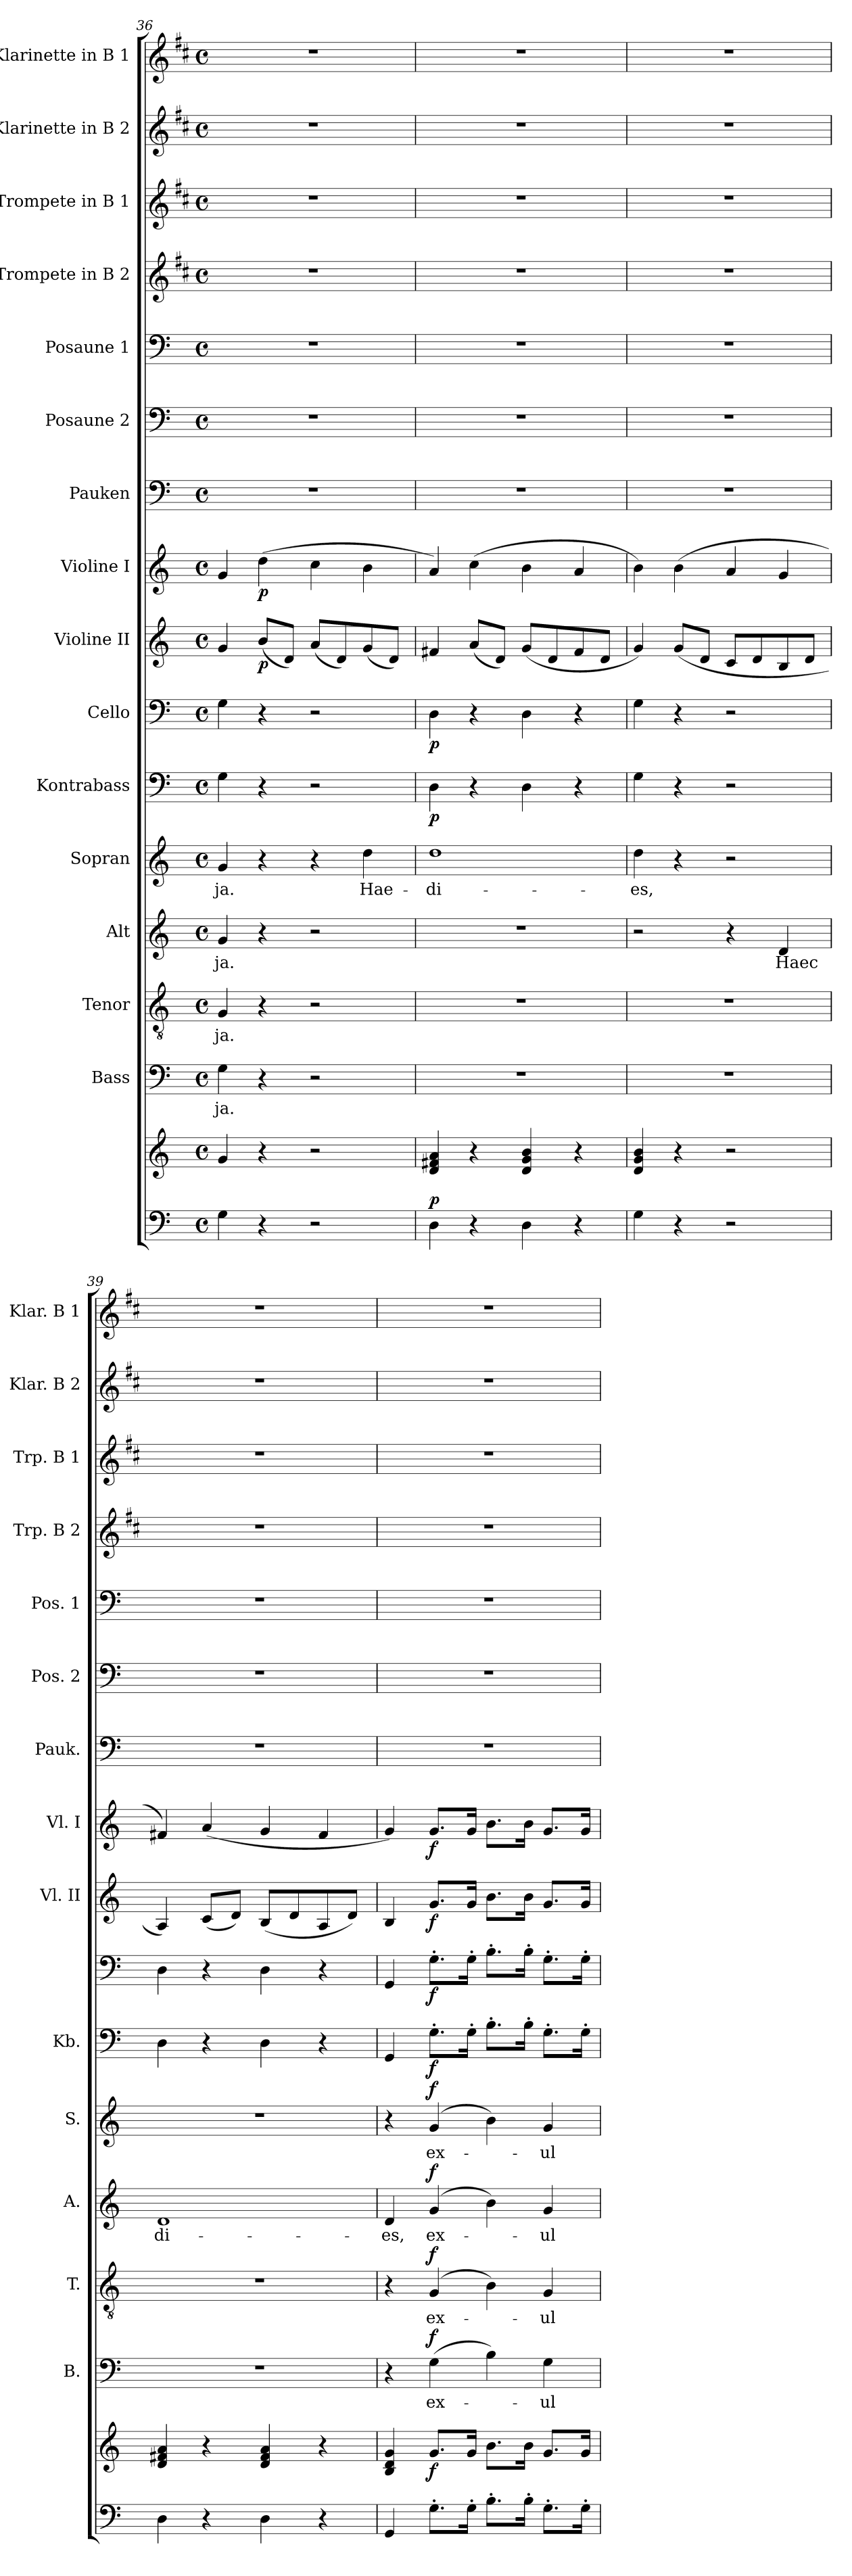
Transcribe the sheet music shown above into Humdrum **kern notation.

**kern	**kern	**dynam	**kern	**text	**dynam	**kern	**text	**dynam	**kern	**text	**dynam	**kern	**text	**dynam	**kern	**dynam	**kern	**dynam	**kern	**dynam	**kern	**dynam	**kern	**kern	**kern	**kern	**kern	**kern	**kern
*part16	*part16	*part16	*part15	*part15	*part15	*part14	*part14	*part14	*part13	*part13	*part13	*part12	*part12	*part12	*part11	*part11	*part10	*part10	*part9	*part9	*part8	*part8	*part7	*part6	*part5	*part4	*part3	*part2	*part1
*staff17	*staff16	*staff16/17	*staff15	*staff15	*staff15	*staff14	*staff14	*staff14	*staff13	*staff13	*staff13	*staff12	*staff12	*staff12	*staff11	*staff11	*staff10	*staff10	*staff9	*staff9	*staff8	*staff8	*staff7	*staff6	*staff5	*staff4	*staff3	*staff2	*staff1
*	*	*	*I"Bass	*	*	*I"Tenor	*	*	*I"Alt	*	*	*I"Sopran	*	*	*I"Kontrabass	*	*I"Cello	*	*I"Violine II	*	*I"Violine I	*	*I"Pauken	*I"Posaune 2	*I"Posaune 1	*I"Trompete in B 2	*I"Trompete in B 1	*I"Klarinette in B 2	*I"Klarinette in B 1
*	*	*	*I'B.	*	*	*I'T.	*	*	*I'A.	*	*	*I'S.	*	*	*I'Kb.	*	*	*	*I'Vl. II	*	*I'Vl. I	*	*I'Pauk.	*I'Pos. 2	*I'Pos. 1	*I'Trp. B 2	*I'Trp. B 1	*I'Klar. B 2	*I'Klar. B 1
*clefF4	*clefG2	*	*clefF4	*	*	*clefGv2	*	*	*clefG2	*	*	*clefG2	*	*	*clefF4	*	*clefF4	*	*clefG2	*	*clefG2	*	*clefF4	*clefF4	*clefF4	*clefG2	*clefG2	*clefG2	*clefG2
*	*	*	*	*	*	*	*	*	*	*	*	*	*	*	*ITrd7c12	*	*	*	*	*	*	*	*	*	*	*ITrd1c2	*ITrd1c2	*ITrd1c2	*ITrd1c2
*k[]	*k[]	*	*k[]	*	*	*k[]	*	*	*k[]	*	*	*k[]	*	*	*k[]	*	*k[]	*	*k[]	*	*k[]	*	*k[]	*k[]	*k[]	*k[]	*k[]	*k[]	*k[]
*C:	*C:	*	*C:	*	*	*C:	*	*	*C:	*	*	*C:	*	*	*C:	*	*C:	*	*C:	*	*C:	*	*C:	*C:	*C:	*C:	*C:	*C:	*C:
*M4/4	*M4/4	*	*M4/4	*	*	*M4/4	*	*	*M4/4	*	*	*M4/4	*	*	*M4/4	*	*M4/4	*	*M4/4	*	*M4/4	*	*M4/4	*M4/4	*M4/4	*M4/4	*M4/4	*M4/4	*M4/4
*met(c)	*met(c)	*	*met(c)	*	*	*met(c)	*	*	*met(c)	*	*	*met(c)	*	*	*met(c)	*	*met(c)	*	*met(c)	*	*met(c)	*	*met(c)	*met(c)	*met(c)	*met(c)	*met(c)	*met(c)	*met(c)
=36	=36	=36	=36	=36	=36	=36	=36	=36	=36	=36	=36	=36	=36	=36	=36	=36	=36	=36	=36	=36	=36	=36	=36	=36	=36	=36	=36	=36	=36
!	!	!	!	!LO:LY:b	!	!	!LO:LY:b	!	!	!LO:LY:b	!	!	!LO:LY:b	!	!	!	!	!	!	!	!	!	!	!	!	!	!	!	!
4G\	4g/	.	4G\	-ja.	.	4G/	-ja.	.	4g/	-ja.	.	4g/	-ja.	.	4GG\	.	4G\	.	4g/	.	4g/	.	1r	1r	1r	1r	1r	1r	1r
!	!	!	!	!	!	!	!	!	!	!	!	!	!	!	!	!	!	!	!	!LO:DY:b	!	!LO:DY:b	!	!	!	!	!	!	!
4r	4r	.	4r	.	.	4r	.	.	4r	.	.	4r	.	.	4r	.	4r	.	(<8b/L	p	(>4dd\	p	.	.	.	.	.	.	.
.	.	.	.	.	.	.	.	.	.	.	.	.	.	.	.	.	.	.	8d/J)	.	.	.	.	.	.	.	.	.	.
2r	2r	.	2r	.	.	2r	.	.	2r	.	.	4r	.	.	2r	.	2r	.	(<8a/L	.	4cc\	.	.	.	.	.	.	.	.
.	.	.	.	.	.	.	.	.	.	.	.	.	.	.	.	.	.	.	8d/)	.	.	.	.	.	.	.	.	.	.
!	!	!	!	!	!	!	!	!	!	!	!	!	!LO:LY:b	!	!	!	!	!	!	!	!	!	!	!	!	!	!	!	!
.	.	.	.	.	.	.	.	.	.	.	.	4dd\	Hae-	.	.	.	.	.	(<8g/	.	4b\	.	.	.	.	.	.	.	.
.	.	.	.	.	.	.	.	.	.	.	.	.	.	.	.	.	.	.	8d/J)	.	.	.	.	.	.	.	.	.	.
=37	=37	=37	=37	=37	=37	=37	=37	=37	=37	=37	=37	=37	=37	=37	=37	=37	=37	=37	=37	=37	=37	=37	=37	=37	=37	=37	=37	=37	=37
!	!	!LO:DY:a=2	!	!	!	!	!	!	!	!	!	!	!LO:LY:b	!	!	!LO:DY:b	!	!LO:DY:b	!	!	!	!	!	!	!	!	!	!	!
4D\	4d/ 4f#X/ 4a/	p	1r	.	.	1r	.	.	1r	.	.	1dd	-di-	.	4DD\	p	4D\	p	4f#X/	.	4a/)	.	1r	1r	1r	1r	1r	1r	1r
4r	4r	.	.	.	.	.	.	.	.	.	.	.	.	.	4r	.	4r	.	(<8a/L	.	(>4cc\	.	.	.	.	.	.	.	.
.	.	.	.	.	.	.	.	.	.	.	.	.	.	.	.	.	.	.	8d/J)	.	.	.	.	.	.	.	.	.	.
4D\	4d/ 4g/ 4b/	.	.	.	.	.	.	.	.	.	.	.	.	.	4DD\	.	4D\	.	(<8g/L	.	4b\	.	.	.	.	.	.	.	.
.	.	.	.	.	.	.	.	.	.	.	.	.	.	.	.	.	.	.	8d/	.	.	.	.	.	.	.	.	.	.
4r	4r	.	.	.	.	.	.	.	.	.	.	.	.	.	4r	.	4r	.	8f#/	.	4a/	.	.	.	.	.	.	.	.
.	.	.	.	.	.	.	.	.	.	.	.	.	.	.	.	.	.	.	8d/J	.	.	.	.	.	.	.	.	.	.
=38	=38	=38	=38	=38	=38	=38	=38	=38	=38	=38	=38	=38	=38	=38	=38	=38	=38	=38	=38	=38	=38	=38	=38	=38	=38	=38	=38	=38	=38
!	!	!	!	!	!	!	!	!	!	!	!	!	!LO:LY:b	!	!	!	!	!	!	!	!	!	!	!	!	!	!	!	!
4G\	4d/ 4g/ 4b/	.	1r	.	.	1r	.	.	2r	.	.	4dd\	-es,	.	4GG\	.	4G\	.	4g/)	.	4b\)	.	1r	1r	1r	1r	1r	1r	1r
4r	4r	.	.	.	.	.	.	.	.	.	.	4r	.	.	4r	.	4r	.	(<8g/L	.	(>4b\	.	.	.	.	.	.	.	.
.	.	.	.	.	.	.	.	.	.	.	.	.	.	.	.	.	.	.	8d/J	.	.	.	.	.	.	.	.	.	.
2r	2r	.	.	.	.	.	.	.	4r	.	.	2r	.	.	2r	.	2r	.	8c/L	.	4a/	.	.	.	.	.	.	.	.
.	.	.	.	.	.	.	.	.	.	.	.	.	.	.	.	.	.	.	8d/	.	.	.	.	.	.	.	.	.	.
!	!	!	!	!	!	!	!	!	!	!LO:LY:b	!	!	!	!	!	!	!	!	!	!	!	!	!	!	!	!	!	!	!
.	.	.	.	.	.	.	.	.	4d/	Haec	.	.	.	.	.	.	.	.	8B/	.	4g/	.	.	.	.	.	.	.	.
.	.	.	.	.	.	.	.	.	.	.	.	.	.	.	.	.	.	.	8d/J	.	.	.	.	.	.	.	.	.	.
!!LO:PB:g=z
=39	=39	=39	=39	=39	=39	=39	=39	=39	=39	=39	=39	=39	=39	=39	=39	=39	=39	=39	=39	=39	=39	=39	=39	=39	=39	=39	=39	=39	=39
!	!	!	!	!	!	!	!	!	!	!LO:LY:b	!	!	!	!	!	!	!	!	!	!	!	!	!	!	!	!	!	!	!
4D\	4d/ 4f#X/ 4a/	.	1r	.	.	1r	.	.	1d	di-	.	1r	.	.	4DD\	.	4D\	.	4A/)	.	4f#X/)	.	1r	1r	1r	1r	1r	1r	1r
4r	4r	.	.	.	.	.	.	.	.	.	.	.	.	.	4r	.	4r	.	(<8c/L	.	(<4a/	.	.	.	.	.	.	.	.
.	.	.	.	.	.	.	.	.	.	.	.	.	.	.	.	.	.	.	8d/J)	.	.	.	.	.	.	.	.	.	.
4D\	4d/ 4f#/ 4a/	.	.	.	.	.	.	.	.	.	.	.	.	.	4DD\	.	4D\	.	(<8B/L	.	4g/	.	.	.	.	.	.	.	.
.	.	.	.	.	.	.	.	.	.	.	.	.	.	.	.	.	.	.	8d/	.	.	.	.	.	.	.	.	.	.
4r	4r	.	.	.	.	.	.	.	.	.	.	.	.	.	4r	.	4r	.	8A/	.	4f#/	.	.	.	.	.	.	.	.
.	.	.	.	.	.	.	.	.	.	.	.	.	.	.	.	.	.	.	8d/J)	.	.	.	.	.	.	.	.	.	.
=40	=40	=40	=40	=40	=40	=40	=40	=40	=40	=40	=40	=40	=40	=40	=40	=40	=40	=40	=40	=40	=40	=40	=40	=40	=40	=40	=40	=40	=40
!	!	!	!	!	!	!	!	!	!	!LO:LY:b	!	!	!	!	!	!	!	!	!	!	!	!	!	!	!	!	!	!	!
4GG/	4B/ 4d/ 4g/	.	4r	.	.	4r	.	.	4d/	-es,	.	4r	.	.	4GGG/	.	4GG/	.	4B/	.	4g/)	.	1r	1r	1r	1r	1r	1r	1r
!	!	!LO:DY:b	!	!LO:LY:b	!LO:DY:a	!	!LO:LY:b	!LO:DY:a	!	!LO:LY:b	!LO:DY:a	!	!LO:LY:b	!LO:DY:a	!	!LO:DY:b	!	!LO:DY:b	!	!LO:DY:b	!	!LO:DY:b	!	!	!	!	!	!	!
8.G'>\L	8.g/L	f	(>4G\	ex-	f	(4G/	ex-	f	(4g/	ex-	f	(4g/	ex-	f	8.GG'>\L	f	8.G'>\L	f	8.g/L	f	8.g/L	f	.	.	.	.	.	.	.
16G'>\Jk	16g/Jk	.	.	.	.	.	.	.	.	.	.	.	.	.	16GG'>\Jk	.	16G'>\Jk	.	16g/Jk	.	16g/Jk	.	.	.	.	.	.	.	.
8.B'>\L	8.b\L	.	4B\)	.	.	4B\)	.	.	4b\)	.	.	4b\)	.	.	8.BB'>\L	.	8.B'>\L	.	8.b\L	.	8.b\L	.	.	.	.	.	.	.	.
16B'>\Jk	16b\Jk	.	.	.	.	.	.	.	.	.	.	.	.	.	16BB'>\Jk	.	16B'>\Jk	.	16b\Jk	.	16b\Jk	.	.	.	.	.	.	.	.
!	!	!	!	!LO:LY:b	!	!	!LO:LY:b	!	!	!LO:LY:b	!	!	!LO:LY:b	!	!	!	!	!	!	!	!	!	!	!	!	!	!	!	!
8.G'>\L	8.g/L	.	4G\	-ul-	.	4G/	-ul-	.	4g/	-ul-	.	4g/	-ul-	.	8.GG'>\L	.	8.G'>\L	.	8.g/L	.	8.g/L	.	.	.	.	.	.	.	.
16G'>\Jk	16g/Jk	.	.	.	.	.	.	.	.	.	.	.	.	.	16GG'>\Jk	.	16G'>\Jk	.	16g/Jk	.	16g/Jk	.	.	.	.	.	.	.	.
=	=	=	=	=	=	=	=	=	=	=	=	=	=	=	=	=	=	=	=	=	=	=	=	=	=	=	=	=	=
*-	*-	*-	*-	*-	*-	*-	*-	*-	*-	*-	*-	*-	*-	*-	*-	*-	*-	*-	*-	*-	*-	*-	*-	*-	*-	*-	*-	*-	*-
